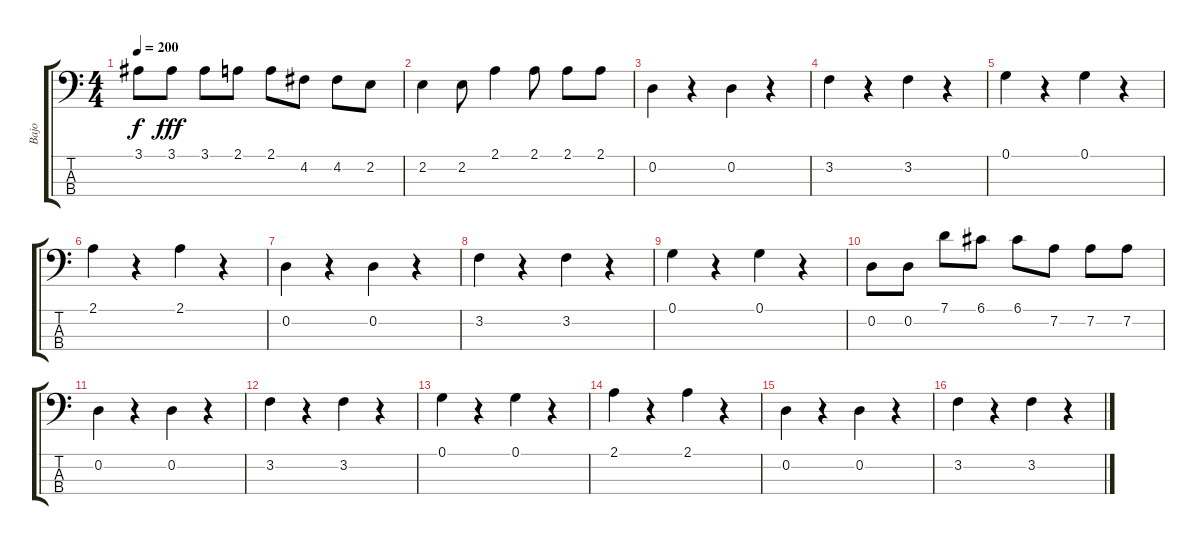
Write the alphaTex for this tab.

\track ("Bajo" "Bajo") {instrument electricbassfinger}
\staff {score tabs}
\tuning (G2 D2 A1 E1) {hide}
\ts (4 4)
\tempo 200
\clef f4
\ks c
3.1{t}.8{dy f} 3.1.8{dy fff} 3.1.8 2.1.8 2.1.8 4.2.8 4.2.8 2.2.8 |
2.2.4 2.2.8 2.1.4 2.1.8 2.1.8 2.1.8 |
0.2.4 r.4 0.2.4 r.4 |
3.2.4 r.4 3.2.4 r.4 |
0.1.4 r.4 0.1.4 r.4 |
2.1.4 r.4 2.1.4 r.4 |
0.2.4 r.4 0.2.4 r.4 |
3.2.4 r.4 3.2.4 r.4 |
0.1.4 r.4 0.1.4 r.4 |
0.2.8 0.2.8 7.1.8 6.1.8 6.1.8 7.2.8 7.2.8 7.2.8 |
0.2.4 r.4 0.2.4 r.4 |
3.2.4 r.4 3.2.4 r.4 |
0.1.4 r.4 0.1.4 r.4 |
2.1.4 r.4 2.1.4 r.4 |
0.2.4 r.4 0.2.4 r.4 |
3.2.4 r.4 3.2.4 r.4
